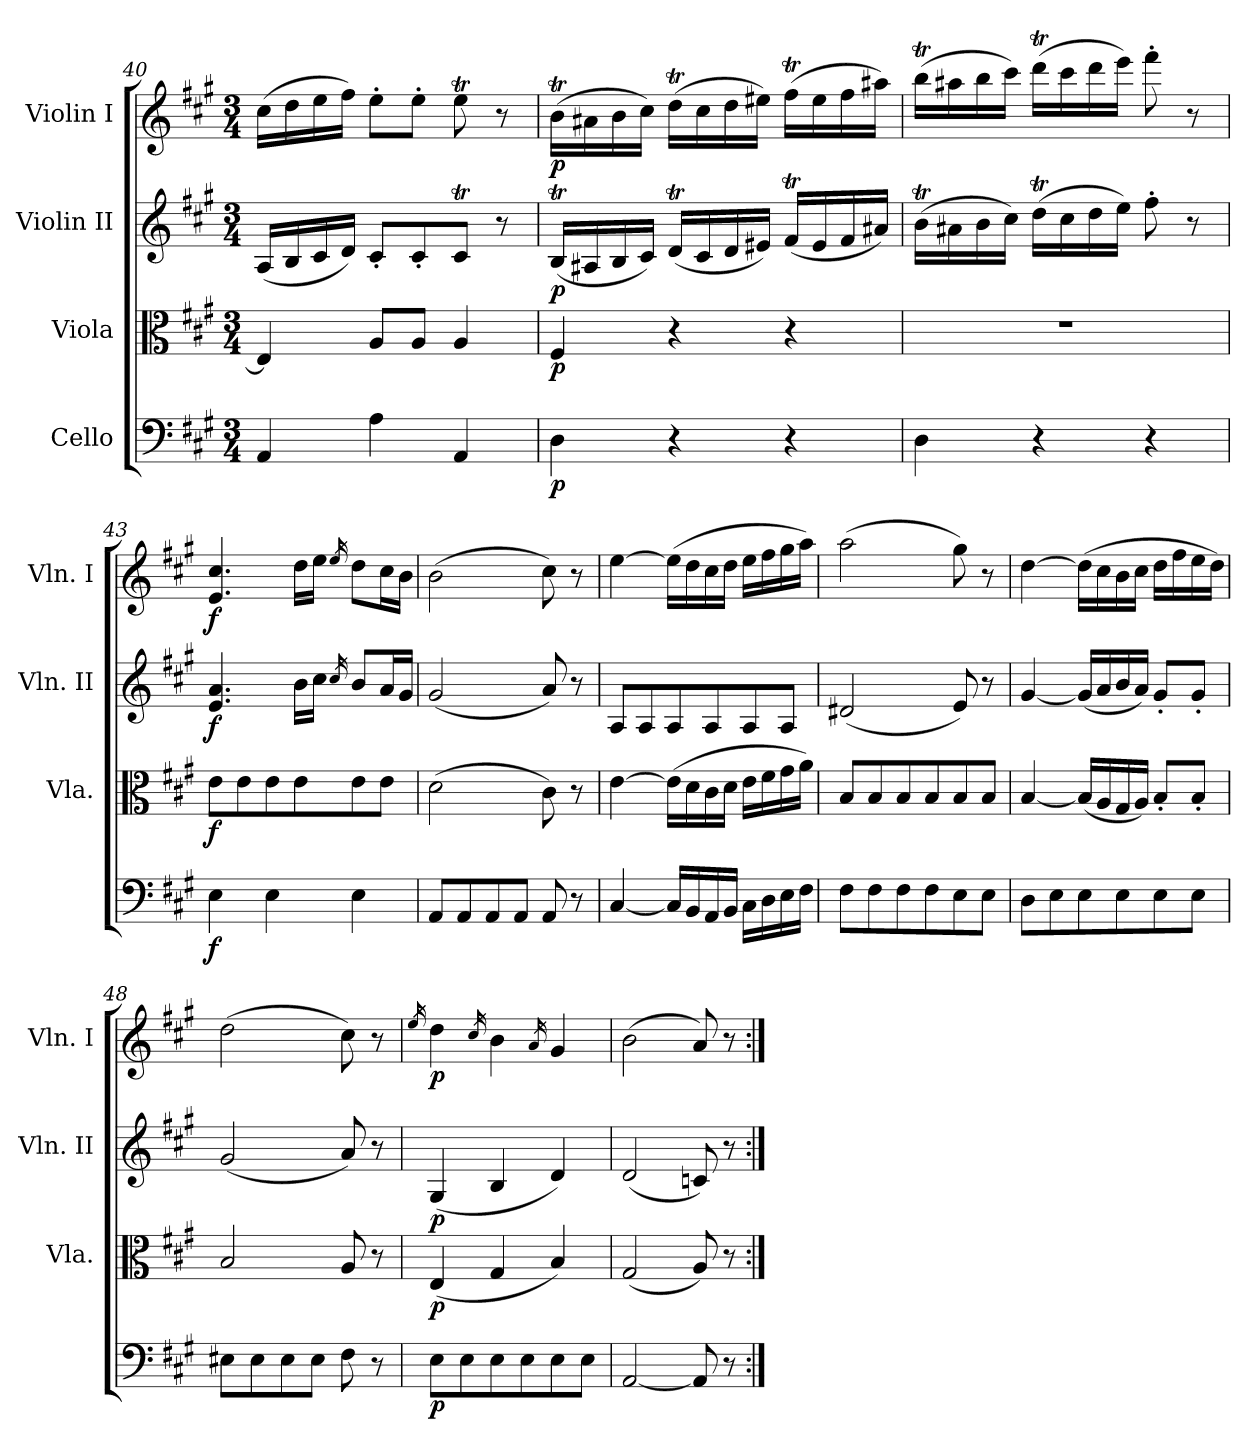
**kern	**dynam	**kern	**dynam	**kern	**dynam	**kern	**dynam
*part4	*part4	*part3	*part3	*part2	*part2	*part1	*part1
*staff4	*staff4	*staff3	*staff3	*staff2	*staff2	*staff1	*staff1
*I"Cello	*	*I"Viola	*	*I"Violin II	*	*I"Violin I	*
*	*	*I'Vla.	*	*I'Vln. II	*	*I'Vln. I	*
*clefF4	*	*clefC3	*	*clefG2	*	*clefG2	*
*k[f#c#g#]	*	*k[f#c#g#]	*	*k[f#c#g#]	*	*k[f#c#g#]	*
*A:	*	*A:	*	*A:	*	*A:	*
*M3/4	*	*M3/4	*	*M3/4	*	*M3/4	*
=40	=40	=40	=40	=40	=40	=40	=40
4AA/	.	4E/]	.	(16A/LL	.	(16cc#\LL	.
.	.	.	.	16B/	.	16dd\	.
.	.	.	.	16c#/	.	16ee\	.
.	.	.	.	16d/JJ)	.	16ff#\JJ)	.
4A\	.	8A/L	.	8c#'/L	.	8ee'\L	.
.	.	8A/J	.	8c#'/	.	8ee'\J	.
4AA/	.	4A/	.	8c#t/J	.	8eeT\	.
.	.	.	.	8r	.	8r	.
=41	=41	=41	=41	=41	=41	=41	=41
!	!LO:DY:b	!	!LO:DY:b	!	!LO:DY:b	!	!LO:DY:b
4D\	p	4F#/	p	(16BT/LL	p	(16bT\LL	p
.	.	.	.	16A#X/	.	16a#X\	.
.	.	.	.	16B/	.	16b\	.
.	.	.	.	16c#/JJ)	.	16cc#\JJ)	.
4r	.	4r	.	(16dT/LL	.	(16ddT\LL	.
.	.	.	.	16c#/	.	16cc#\	.
.	.	.	.	16d/	.	16dd\	.
.	.	.	.	16e#X/JJ)	.	16ee#X\JJ)	.
4r	.	4r	.	(16f#T/LL	.	(16ff#T\LL	.
.	.	.	.	16e#/	.	16ee#\	.
.	.	.	.	16f#/	.	16ff#\	.
.	.	.	.	16a#X/JJ)	.	16aa#X\JJ)	.
=42	=42	=42	=42	=42	=42	=42	=42
4D\	.	2.r	.	(16bT\LL	.	(16bbT\LL	.
.	.	.	.	16a#X\	.	16aa#X\	.
.	.	.	.	16b\	.	16bb\	.
.	.	.	.	16cc#\JJ)	.	16ccc#\JJ)	.
4r	.	.	.	(16ddT\LL	.	(16dddT\LL	.
.	.	.	.	16cc#\	.	16ccc#\	.
.	.	.	.	16dd\	.	16ddd\	.
.	.	.	.	16ee\JJ)	.	16eee\JJ)	.
4r	.	.	.	8ff#'\	.	8fff#'\	.
.	.	.	.	8r	.	8r	.
=43	=43	=43	=43	=43	=43	=43	=43
!	!LO:DY:b	!	!LO:DY:b	!	!LO:DY:b	!	!LO:DY:b
4E\	f	8e\L	f	4.e/ 4.a/	f	4.e/ 4.cc#/	f
.	.	8e\	.	.	.	.	.
4E\	.	8e\	.	.	.	.	.
.	.	8e\	.	16b\LL	.	16dd\LL	.
.	.	.	.	16cc#\JJ	.	16ee\JJ	.
.	.	.	.	16qcc#/	.	16qee/	.
4E\	.	8e\	.	8b/L	.	8dd\L	.
.	.	8e\J	.	16a/L	.	16cc#\L	.
.	.	.	.	16g#/JJ	.	16b\JJ	.
=44	=44	=44	=44	=44	=44	=44	=44
8AA/L	.	(2d\	.	(2g#/	.	(2b\	.
8AA/	.	.	.	.	.	.	.
8AA/	.	.	.	.	.	.	.
8AA/J	.	.	.	.	.	.	.
8AA/	.	8c#\)	.	8a/)	.	8cc#\)	.
8r	.	8r	.	8r	.	8r	.
=45	=45	=45	=45	=45	=45	=45	=45
[4C#/	.	[4e\	.	8A/L	.	[4ee\	.
.	.	.	.	8A/	.	.	.
(16C#/LL]	.	(16e\LL]	.	8A/	.	(16ee\LL]	.
16BB/	.	16d\	.	.	.	16dd\	.
16AA/	.	16c#\	.	8A/	.	16cc#\	.
16BB/JJ	.	16d\JJ	.	.	.	16dd\JJ	.
16C#\LL	.	16e\LL	.	8A/	.	16ee\LL	.
16D\	.	16f#\	.	.	.	16ff#\	.
16E\	.	16g#\	.	8A/J	.	16gg#\	.
16F#\JJ	.	16a\JJ)	.	.	.	16aa\JJ)	.
=46	=46	=46	=46	=46	=46	=46	=46
8F#\L	.	8B/L	.	(2d#X/	.	(2aa\	.
8F#\	.	8B/	.	.	.	.	.
8F#\	.	8B/	.	.	.	.	.
8F#\	.	8B/	.	.	.	.	.
8E\	.	8B/	.	8e/)	.	8gg#\)	.
8E\J	.	8B/J	.	8r	.	8r	.
=47	=47	=47	=47	=47	=47	=47	=47
8D\L	.	[4B/	.	[4g#/	.	[4dd\	.
8E\	.	.	.	.	.	.	.
8E\	.	(16B/LL]	.	(16g#/LL]	.	(16dd\LL]	.
.	.	16A/	.	16a/	.	16cc#\	.
8E\	.	16G#/	.	16b/	.	16b\	.
.	.	16A/JJ)	.	16a/JJ)	.	16cc#\JJ	.
8E\	.	8B'/L	.	8g#'/L	.	16dd\LL	.
.	.	.	.	.	.	16ff#\	.
8E\J	.	8B'/J	.	8g#'/J	.	16ee\	.
.	.	.	.	.	.	16dd\JJ)	.
=48	=48	=48	=48	=48	=48	=48	=48
8E#X\L	.	2B/	.	(2g#/	.	(2dd\	.
8E#\	.	.	.	.	.	.	.
8E#\	.	.	.	.	.	.	.
8E#\J	.	.	.	.	.	.	.
8F#\	.	8A/	.	8a/)	.	8cc#\)	.
8r	.	8r	.	8r	.	8r	.
=49	=49	=49	=49	=49	=49	=49	=49
.	.	.	.	.	.	16qee/	.
!	!LO:DY:b	!	!LO:DY:b	!	!LO:DY:b	!	!LO:DY:b
8E\L	p	(4E/	p	(4G#/	p	4dd\	p
8E\	.	.	.	.	.	.	.
.	.	.	.	.	.	16qcc#/	.
8E\	.	4G#/	.	4B/	.	4b\	.
8E\	.	.	.	.	.	.	.
.	.	.	.	.	.	16qa/	.
8E\	.	4B/)	.	4d/)	.	4g#/	.
8E\J	.	.	.	.	.	.	.
=50	=50	=50	=50	=50	=50	=50	=50
[2AA/	.	(2G#/	.	(2d/	.	(2b\	.
8AA/]	.	8A/)	.	8cn/)	.	8a/)	.
8r	.	8r	.	8r	.	8r	.
=:|!	=:|!	=:|!	=:|!	=:|!	=:|!	=:|!	=:|!
*-	*-	*-	*-	*-	*-	*-	*-
